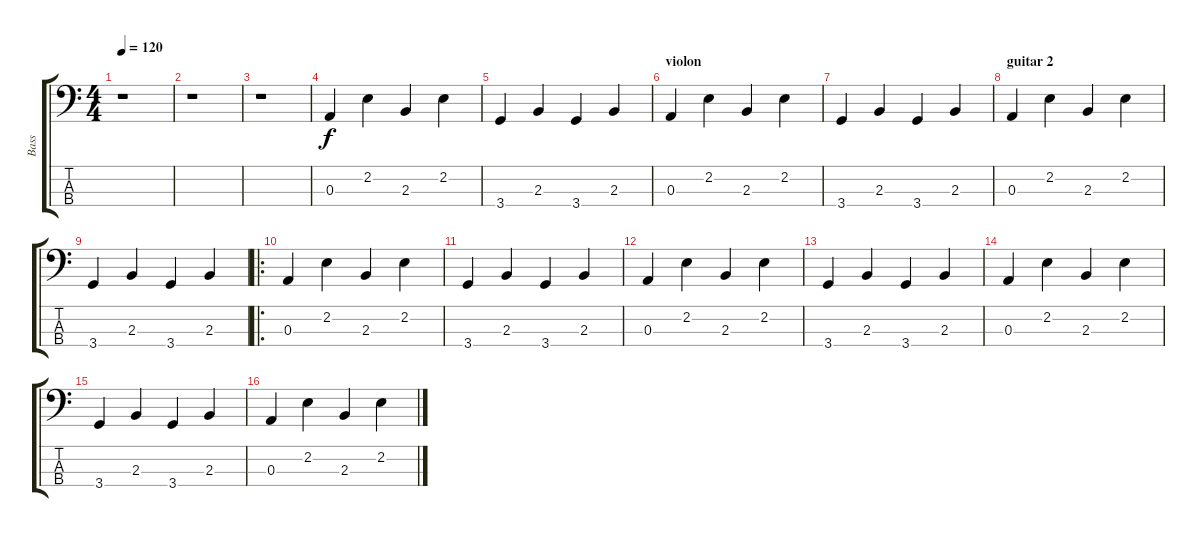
\track ("Bass" "Bass") {instrument fretlessbass}
\staff {score tabs}
\tuning (G2 D2 A1 E1) {hide}
\ts (4 4)
\tempo 120
\clef f4
\ks c
r.1{dy f instrument fretlessbass} |
r.1 |
r.1 |
0.3.4 2.2.4 2.3.4 2.2.4 |
3.4.4 2.3.4 3.4.4 2.3.4 |
\section ("" "violon")
0.3.4 2.2.4 2.3.4 2.2.4 |
3.4.4 2.3.4 3.4.4 2.3.4 |
\section ("" "guitar 2")
0.3.4 2.2.4 2.3.4 2.2.4 |
3.4.4 2.3.4 3.4.4 2.3.4 |
\ro
0.3.4 2.2.4 2.3.4 2.2.4 |
3.4.4 2.3.4 3.4.4 2.3.4 |
0.3.4 2.2.4 2.3.4 2.2.4 |
3.4.4 2.3.4 3.4.4 2.3.4 |
0.3.4 2.2.4 2.3.4 2.2.4 |
3.4.4 2.3.4 3.4.4 2.3.4 |
0.3.4 2.2.4 2.3.4 2.2.4
